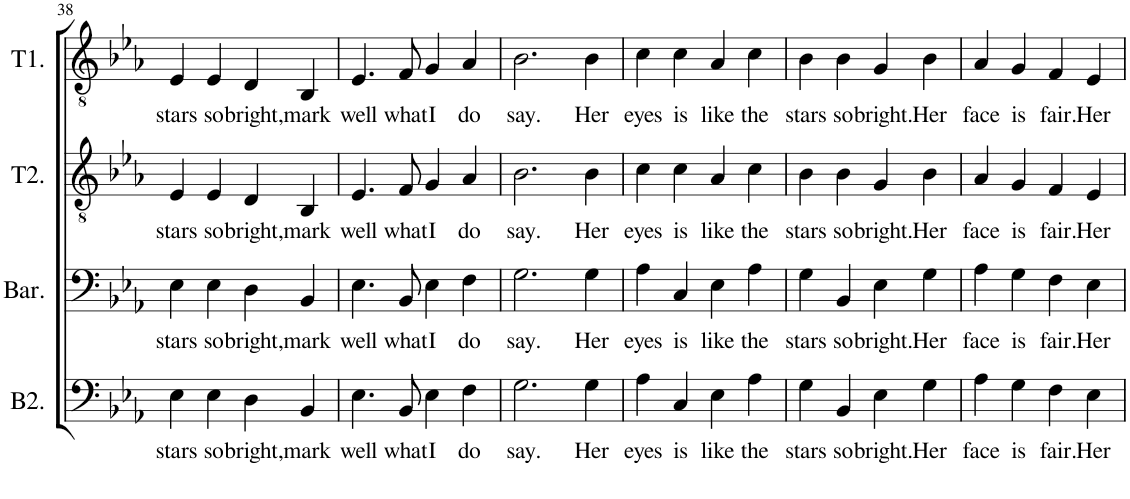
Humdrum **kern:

**kern	**text	**kern	**text	**kern	**text	**kern	**text
*part4	*part4	*part3	*part3	*part2	*part2	*part1	*part1
*staff4	*staff4	*staff3	*staff3	*staff2	*staff2	*staff1	*staff1
*I"2e Bas	*	*I"Bariton	*	*I"2e Tenor	*	*I"1e Tenor	*
*I'B2.	*	*I'Bar.	*	*I'T2.	*	*I'T1.	*
!!LO:PB:g=z
*clefF4	*	*clefF4	*	*clefGv2	*	*clefGv2	*
*k[b-e-a-]	*	*k[b-e-a-]	*	*k[b-e-a-]	*	*k[b-e-a-]	*
*M4/4	*	*M4/4	*	*M4/4	*	*M4/4	*
*met(c|)	*	*met(c|)	*	*met(c|)	*	*met(c|)	*
=38	=38	=38	=38	=38	=38	=38	=38
!	!LO:LY:b	!	!LO:LY:b	!	!LO:LY:b	!	!LO:LY:b
4E-\	stars	4E-\	stars	4E-/	stars	4E-/	stars
!	!LO:LY:b	!	!LO:LY:b	!	!LO:LY:b	!	!LO:LY:b
4E-\	so	4E-\	so	4E-/	so	4E-/	so
!	!LO:LY:b	!	!LO:LY:b	!	!LO:LY:b	!	!LO:LY:b
4D\	bright,	4D\	bright,	4D/	bright,	4D/	bright,
!	!LO:LY:b	!	!LO:LY:b	!	!LO:LY:b	!	!LO:LY:b
4BB-/	mark	4BB-/	mark	4BB-/	mark	4BB-/	mark
=39	=39	=39	=39	=39	=39	=39	=39
!	!LO:LY:b	!	!LO:LY:b	!	!LO:LY:b	!	!LO:LY:b
4.E-\	well	4.E-\	well	4.E-/	well	4.E-/	well
!	!LO:LY:b	!	!LO:LY:b	!	!LO:LY:b	!	!LO:LY:b
8BB-/	what	8BB-/	what	8F/	what	8F/	what
!	!LO:LY:b	!	!LO:LY:b	!	!LO:LY:b	!	!LO:LY:b
4E-\	I	4E-\	I	4G/	I	4G/	I
!	!LO:LY:b	!	!LO:LY:b	!	!LO:LY:b	!	!LO:LY:b
4F\	do	4F\	do	4A-/	do	4A-/	do
=40	=40	=40	=40	=40	=40	=40	=40
!	!LO:LY:b	!	!LO:LY:b	!	!LO:LY:b	!	!LO:LY:b
2.G\	say.	2.G\	say.	2.B-\	say.	2.B-\	say.
!	!LO:LY:b	!	!LO:LY:b	!	!LO:LY:b	!	!LO:LY:b
4G\	Her	4G\	Her	4B-\	Her	4B-\	Her
=41	=41	=41	=41	=41	=41	=41	=41
!	!LO:LY:b	!	!LO:LY:b	!	!LO:LY:b	!	!LO:LY:b
4A-\	eyes	4A-\	eyes	4c\	eyes	4c\	eyes
!	!LO:LY:b	!	!LO:LY:b	!	!LO:LY:b	!	!LO:LY:b
4C/	is	4C/	is	4c\	is	4c\	is
!	!LO:LY:b	!	!LO:LY:b	!	!LO:LY:b	!	!LO:LY:b
4E-\	like	4E-\	like	4A-/	like	4A-/	like
!	!LO:LY:b	!	!LO:LY:b	!	!LO:LY:b	!	!LO:LY:b
4A-\	the	4A-\	the	4c\	the	4c\	the
=42	=42	=42	=42	=42	=42	=42	=42
!	!LO:LY:b	!	!LO:LY:b	!	!LO:LY:b	!	!LO:LY:b
4G\	stars	4G\	stars	4B-\	stars	4B-\	stars
!	!LO:LY:b	!	!LO:LY:b	!	!LO:LY:b	!	!LO:LY:b
4BB-/	so	4BB-/	so	4B-\	so	4B-\	so
!	!LO:LY:b	!	!LO:LY:b	!	!LO:LY:b	!	!LO:LY:b
4E-\	bright.	4E-\	bright.	4G/	bright.	4G/	bright.
!	!LO:LY:b	!	!LO:LY:b	!	!LO:LY:b	!	!LO:LY:b
4G\	Her	4G\	Her	4B-\	Her	4B-\	Her
=43	=43	=43	=43	=43	=43	=43	=43
!	!LO:LY:b	!	!LO:LY:b	!	!LO:LY:b	!	!LO:LY:b
4A-\	face	4A-\	face	4A-/	face	4A-/	face
!	!LO:LY:b	!	!LO:LY:b	!	!LO:LY:b	!	!LO:LY:b
4G\	is	4G\	is	4G/	is	4G/	is
!	!LO:LY:b	!	!LO:LY:b	!	!LO:LY:b	!	!LO:LY:b
4F\	fair.	4F\	fair.	4F/	fair.	4F/	fair.
!	!LO:LY:b	!	!LO:LY:b	!	!LO:LY:b	!	!LO:LY:b
4E-\	Her	4E-\	Her	4E-/	Her	4E-/	Her
=	=	=	=	=	=	=	=
*-	*-	*-	*-	*-	*-	*-	*-
